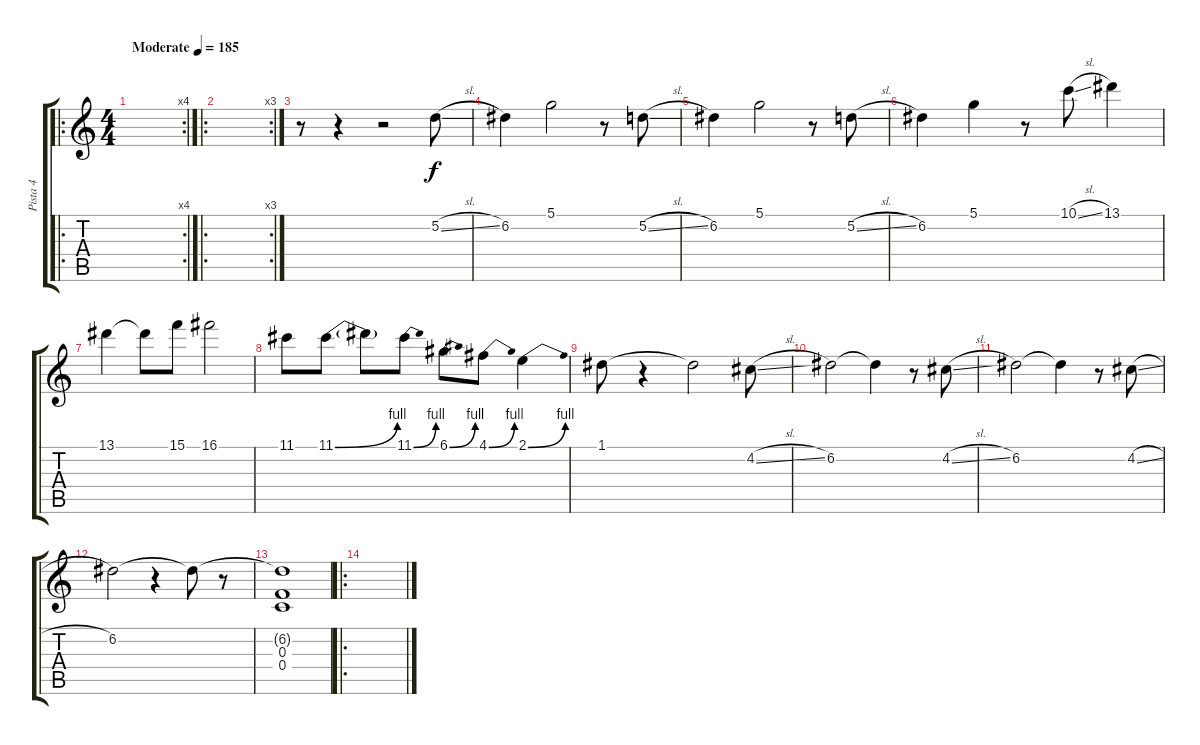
\track ("Pista 4" "Pista 4") {instrument distortionguitar}
\staff {score tabs}
\tuning (D4 A3 F3 C3 G2 D2) {hide}
\ro
\rc 4
\ts (4 4)
\tempo (185 "Moderate")
\clef g2
\ks c
|
\ro
\rc 3
|
r.8 r.4 r.2 5.2{sl}.8 |
6.2.4 5.1.2 r.8 5.2{sl}.8 |
6.2.4 5.1.2 r.8 5.2{sl}.8 |
6.2.4 5.1.4 r.8 10.1{sl}.8 13.1.4 |
13.1.4 13.1{t}.8 15.1.8 16.1.2 |
11.1.8 11.1{be (bend 0 0 60 4)}.8 11.1{t}.8 11.1{be (bend 0 0 60 4)}.8 6.1{be (bend 0 0 60 4)}.8 4.1{be (bend 0 0 60 4)}.8 2.1{be (bend 0 0 60 4)}.4 |
1.1.8 r.4 1.1{t}.2 4.2{sl}.8 |
6.2.2 6.2{t}.4 r.8 4.2{sl}.8 |
6.2.2 6.2{t}.4 r.8 4.2{sl}.8 |
6.2.2 r.4 6.2{t}.8 r.8 |
(6.2{t} 0.3 0.4).1 |
\ro
